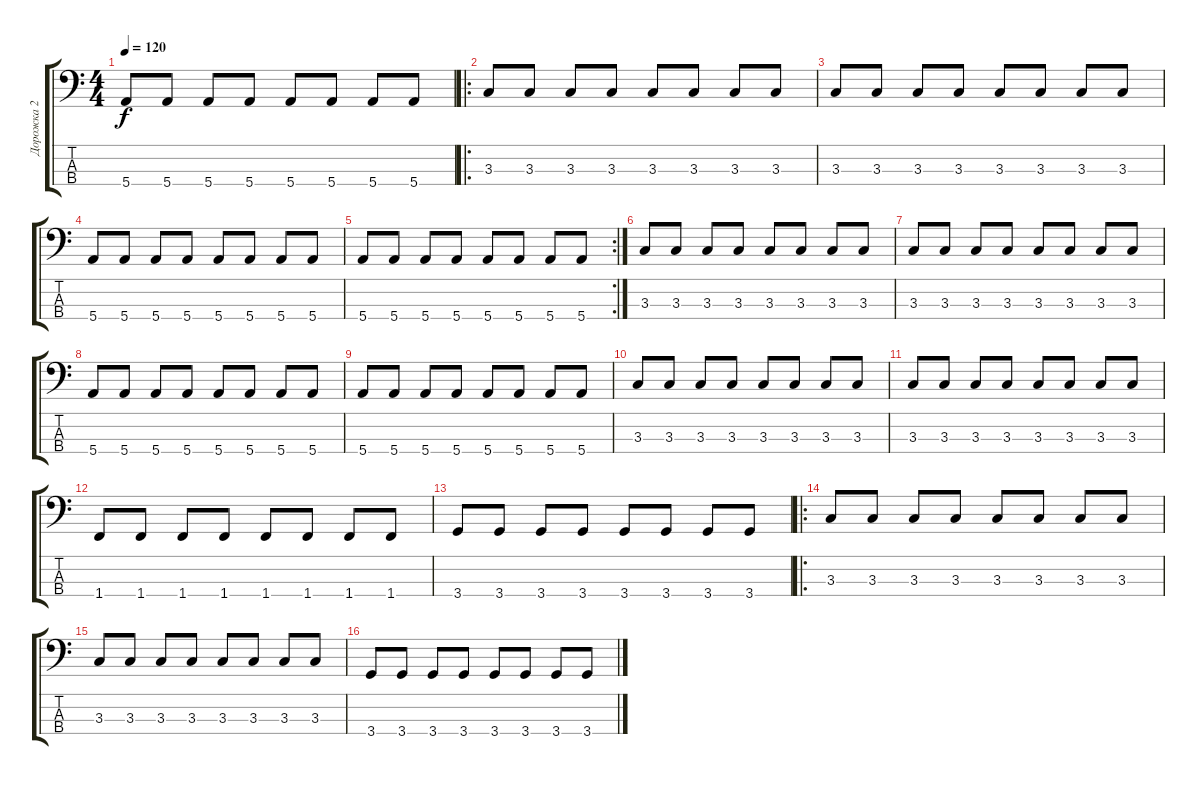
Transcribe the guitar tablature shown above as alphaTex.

\track ("Дорожка 2" "Дорожка 2") {instrument electricbasspick}
\staff {score tabs}
\tuning (G2 D2 A1 E1) {hide}
\ts (4 4)
\tempo 120
\clef f4
\ks c
5.4.8{dy f} 5.4.8 5.4.8 5.4.8 5.4.8 5.4.8 5.4.8 5.4.8 |
\ro
3.3.8 3.3.8 3.3.8 3.3.8 3.3.8 3.3.8 3.3.8 3.3.8 |
3.3.8 3.3.8 3.3.8 3.3.8 3.3.8 3.3.8 3.3.8 3.3.8 |
5.4.8 5.4.8 5.4.8 5.4.8 5.4.8 5.4.8 5.4.8 5.4.8 |
\rc 2
5.4.8 5.4.8 5.4.8 5.4.8 5.4.8 5.4.8 5.4.8 5.4.8 |
3.3.8 3.3.8 3.3.8 3.3.8 3.3.8 3.3.8 3.3.8 3.3.8 |
3.3.8 3.3.8 3.3.8 3.3.8 3.3.8 3.3.8 3.3.8 3.3.8 |
5.4.8 5.4.8 5.4.8 5.4.8 5.4.8 5.4.8 5.4.8 5.4.8 |
5.4.8 5.4.8 5.4.8 5.4.8 5.4.8 5.4.8 5.4.8 5.4.8 |
3.3.8 3.3.8 3.3.8 3.3.8 3.3.8 3.3.8 3.3.8 3.3.8 |
3.3.8 3.3.8 3.3.8 3.3.8 3.3.8 3.3.8 3.3.8 3.3.8 |
1.4.8 1.4.8 1.4.8 1.4.8 1.4.8 1.4.8 1.4.8 1.4.8 |
3.4.8 3.4.8 3.4.8 3.4.8 3.4.8 3.4.8 3.4.8 3.4.8 |
\ro
3.3.8 3.3.8 3.3.8 3.3.8 3.3.8 3.3.8 3.3.8 3.3.8 |
3.3.8 3.3.8 3.3.8 3.3.8 3.3.8 3.3.8 3.3.8 3.3.8 |
3.4.8 3.4.8 3.4.8 3.4.8 3.4.8 3.4.8 3.4.8 3.4.8
